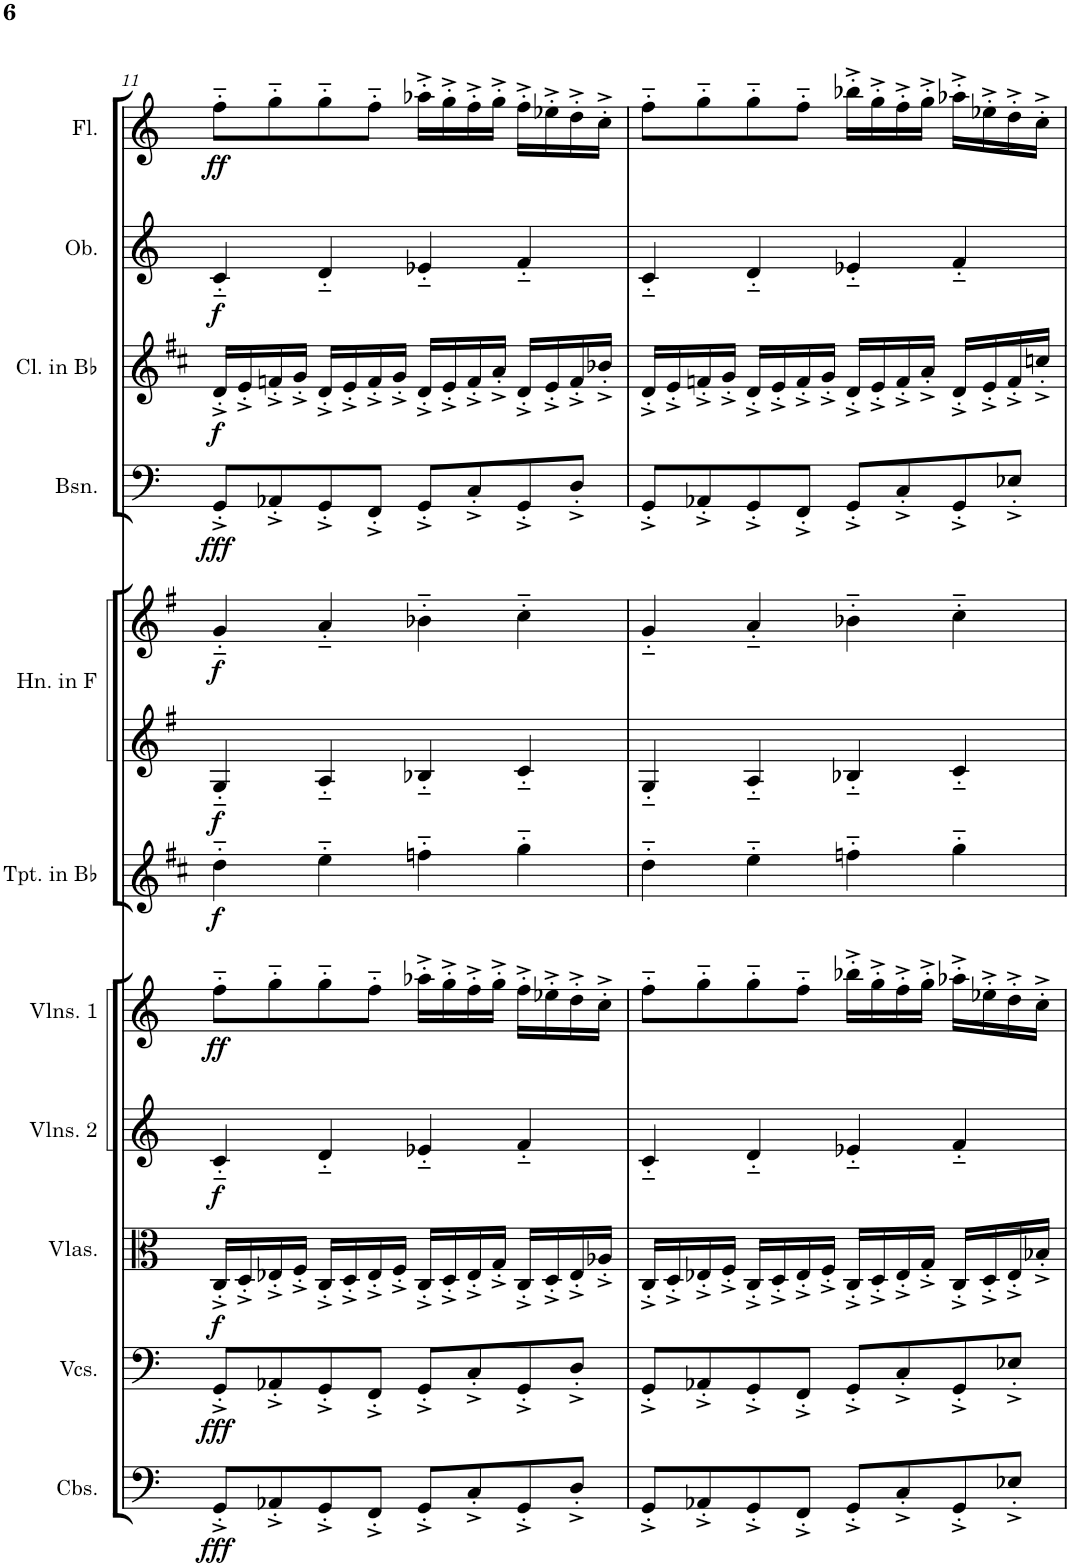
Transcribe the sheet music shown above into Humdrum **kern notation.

**kern	**dynam	**kern	**dynam	**kern	**dynam	**kern	**dynam	**kern	**dynam	**kern	**dynam	**kern	**kern	**dynam	**kern	**dynam	**kern	**dynam	**kern	**dynam	**kern	**dynam
*part11	*part11	*part10	*part10	*part9	*part9	*part8	*part8	*part7	*part7	*part6	*part6	*part5	*part5	*part5	*part4	*part4	*part3	*part3	*part2	*part2	*part1	*part1
*staff12	*staff12	*staff11	*staff11	*staff10	*staff10	*staff9	*staff9	*staff8	*staff8	*staff7	*staff7	*staff6	*staff5	*staff5/6	*staff4	*staff4	*staff3	*staff3	*staff2	*staff2	*staff1	*staff1
*I"Contrabasses	*	*I"Violoncellos	*	*I"Violas	*	*I"Violins 2	*	*I"Violins 1	*	*I"Trumpets in Bb	*	*I"Horns in F	*	*	*I"Bassoons	*	*I"Clarinets in Bb	*	*I"Oboes	*	*I"Flutes	*
*I'Cbs.	*	*I'Vcs.	*	*I'Vlas.	*	*I'Vlns. 2	*	*I'Vlns. 1	*	*I'Tpt. in Bb	*	*I'Hn. in F	*	*	*I'Bsn.	*	*I'Cl. in Bb	*	*I'Ob.	*	*I'Fl.	*
!!LO:PB:g=z
*clefF4	*	*clefF4	*	*clefC3	*	*clefG2	*	*clefG2	*	*clefG2	*	*clefG2	*clefG2	*	*clefF4	*	*clefG2	*	*clefG2	*	*clefG2	*
*Trd7c12	*	*	*	*	*	*	*	*	*	*Trd1c2	*	*Trd4c7	*Trd4c7	*	*	*	*Trd1c2	*	*	*	*	*
*k[]	*	*k[]	*	*k[]	*	*k[]	*	*k[]	*	*k[f#c#]	*	*k[f#]	*k[f#]	*	*k[]	*	*k[f#c#]	*	*k[]	*	*k[]	*
*M4/4	*	*M4/4	*	*M4/4	*	*M4/4	*	*M4/4	*	*M4/4	*	*M4/4	*M4/4	*	*M4/4	*	*M4/4	*	*M4/4	*	*M4/4	*
=11	=11	=11	=11	=11	=11	=11	=11	=11	=11	=11	=11	=11	=11	=11	=11	=11	=11	=11	=11	=11	=11	=11
!	!LO:DY:b	!	!LO:DY:b	!	!LO:DY:b	!	!LO:DY:b	!	!LO:DY:b	!	!LO:DY:b	!	!	!LO:DY:b=2	!	!	!	!	!	!	!	!
!	!	!	!	!	!	!	!	!	!	!	!	!	!	!LO:DY:n=1:b	!	!LO:DY:b	!	!LO:DY:b	!	!LO:DY:b	!	!LO:DY:b
8GG'^/L	fff	8GG'^/L	fff	16C'^/LL	f	4c'~/	f	8ff'~\L	ff	4dd'~\	f	4G'~/	4g'~/	f f	8GG'^/L	fff	16d'^/LL	f	4c'~/	f	8ff'~\L	ff
.	.	.	.	16D'^/	.	.	.	.	.	.	.	.	.	.	.	.	16e'^/	.	.	.	.	.
8AA-X'^/	.	8AA-X'^/	.	16E-X'^/	.	.	.	8gg'~\	.	.	.	.	.	.	8AA-X'^/	.	16fn'^/	.	.	.	8gg'~\	.
.	.	.	.	16F'^/JJ	.	.	.	.	.	.	.	.	.	.	.	.	16g'^/JJ	.	.	.	.	.
8GG'^/	.	8GG'^/	.	16C'^/LL	.	4d'~/	.	8gg'~\	.	4ee'~\	.	4A'~/	4a'~/	.	8GG'^/	.	16d'^/LL	.	4d'~/	.	8gg'~\	.
.	.	.	.	16D'^/	.	.	.	.	.	.	.	.	.	.	.	.	16e'^/	.	.	.	.	.
8FF'^/J	.	8FF'^/J	.	16E-'^/	.	.	.	8ff'~\J	.	.	.	.	.	.	8FF'^/J	.	16f'^/	.	.	.	8ff'~\J	.
.	.	.	.	16F'^/JJ	.	.	.	.	.	.	.	.	.	.	.	.	16g'^/JJ	.	.	.	.	.
8GG'^/L	.	8GG'^/L	.	16C'^/LL	.	4e-X'~/	.	16aa-X'^\LL	.	4ffn'~\	.	4B-X'~/	4b-X'~\	.	8GG'^/L	.	16d'^/LL	.	4e-X'~/	.	16aa-X'^\LL	.
.	.	.	.	16D'^/	.	.	.	16gg'^\	.	.	.	.	.	.	.	.	16e'^/	.	.	.	16gg'^\	.
8C'^/	.	8C'^/	.	16E-'^/	.	.	.	16ff'^\	.	.	.	.	.	.	8C'^/	.	16f'^/	.	.	.	16ff'^\	.
.	.	.	.	16G'^/JJ	.	.	.	16gg'^\JJ	.	.	.	.	.	.	.	.	16a'^/JJ	.	.	.	16gg'^\JJ	.
8GG'^/	.	8GG'^/	.	16C'^/LL	.	4f'~/	.	16ff'^\LL	.	4gg'~\	.	4c'~/	4cc'~\	.	8GG'^/	.	16d'^/LL	.	4f'~/	.	16ff'^\LL	.
.	.	.	.	16D'^/	.	.	.	16ee-X'^\	.	.	.	.	.	.	.	.	16e'^/	.	.	.	16ee-X'^\	.
8D'^/J	.	8D'^/J	.	16E-'^/	.	.	.	16dd'^\	.	.	.	.	.	.	8D'^/J	.	16f'^/	.	.	.	16dd'^\	.
.	.	.	.	16A-X'^/JJ	.	.	.	16cc'^\JJ	.	.	.	.	.	.	.	.	16b-X'^/JJ	.	.	.	16cc'^\JJ	.
=12	=12	=12	=12	=12	=12	=12	=12	=12	=12	=12	=12	=12	=12	=12	=12	=12	=12	=12	=12	=12	=12	=12
8GG'^/L	.	8GG'^/L	.	16C'^/LL	.	4c'~/	.	8ff'~\L	.	4dd'~\	.	4G'~/	4g'~/	.	8GG'^/L	.	16d'^/LL	.	4c'~/	.	8ff'~\L	.
.	.	.	.	16D'^/	.	.	.	.	.	.	.	.	.	.	.	.	16e'^/	.	.	.	.	.
8AA-X'^/	.	8AA-X'^/	.	16E-X'^/	.	.	.	8gg'~\	.	.	.	.	.	.	8AA-X'^/	.	16fn'^/	.	.	.	8gg'~\	.
.	.	.	.	16F'^/JJ	.	.	.	.	.	.	.	.	.	.	.	.	16g'^/JJ	.	.	.	.	.
8GG'^/	.	8GG'^/	.	16C'^/LL	.	4d'~/	.	8gg'~\	.	4ee'~\	.	4A'~/	4a'~/	.	8GG'^/	.	16d'^/LL	.	4d'~/	.	8gg'~\	.
.	.	.	.	16D'^/	.	.	.	.	.	.	.	.	.	.	.	.	16e'^/	.	.	.	.	.
8FF'^/J	.	8FF'^/J	.	16E-'^/	.	.	.	8ff'~\J	.	.	.	.	.	.	8FF'^/J	.	16f'^/	.	.	.	8ff'~\J	.
.	.	.	.	16F'^/JJ	.	.	.	.	.	.	.	.	.	.	.	.	16g'^/JJ	.	.	.	.	.
8GG'^/L	.	8GG'^/L	.	16C'^/LL	.	4e-X'~/	.	16bb-X'^\LL	.	4ffn'~\	.	4B-X'~/	4b-X'~\	.	8GG'^/L	.	16d'^/LL	.	4e-X'~/	.	16bb-X'^\LL	.
.	.	.	.	16D'^/	.	.	.	16gg'^\	.	.	.	.	.	.	.	.	16e'^/	.	.	.	16gg'^\	.
8C'^/	.	8C'^/	.	16E-'^/	.	.	.	16ff'^\	.	.	.	.	.	.	8C'^/	.	16f'^/	.	.	.	16ff'^\	.
.	.	.	.	16G'^/JJ	.	.	.	16gg'^\JJ	.	.	.	.	.	.	.	.	16a'^/JJ	.	.	.	16gg'^\JJ	.
8GG'^/	.	8GG'^/	.	16C'^/LL	.	4f'~/	.	16aa-X'^\LL	.	4gg'~\	.	4c'~/	4cc'~\	.	8GG'^/	.	16d'^/LL	.	4f'~/	.	16aa-X'^\LL	.
.	.	.	.	16D'^/	.	.	.	16ee-X'^\	.	.	.	.	.	.	.	.	16e'^/	.	.	.	16ee-X'^\	.
8E-X'^/J	.	8E-X'^/J	.	16E-'^/	.	.	.	16dd'^\	.	.	.	.	.	.	8E-X'^/J	.	16f'^/	.	.	.	16dd'^\	.
.	.	.	.	16B-X'^/JJ	.	.	.	16cc'^\JJ	.	.	.	.	.	.	.	.	16ccn'^/JJ	.	.	.	16cc'^\JJ	.
=	=	=	=	=	=	=	=	=	=	=	=	=	=	=	=	=	=	=	=	=	=	=
*-	*-	*-	*-	*-	*-	*-	*-	*-	*-	*-	*-	*-	*-	*-	*-	*-	*-	*-	*-	*-	*-	*-
